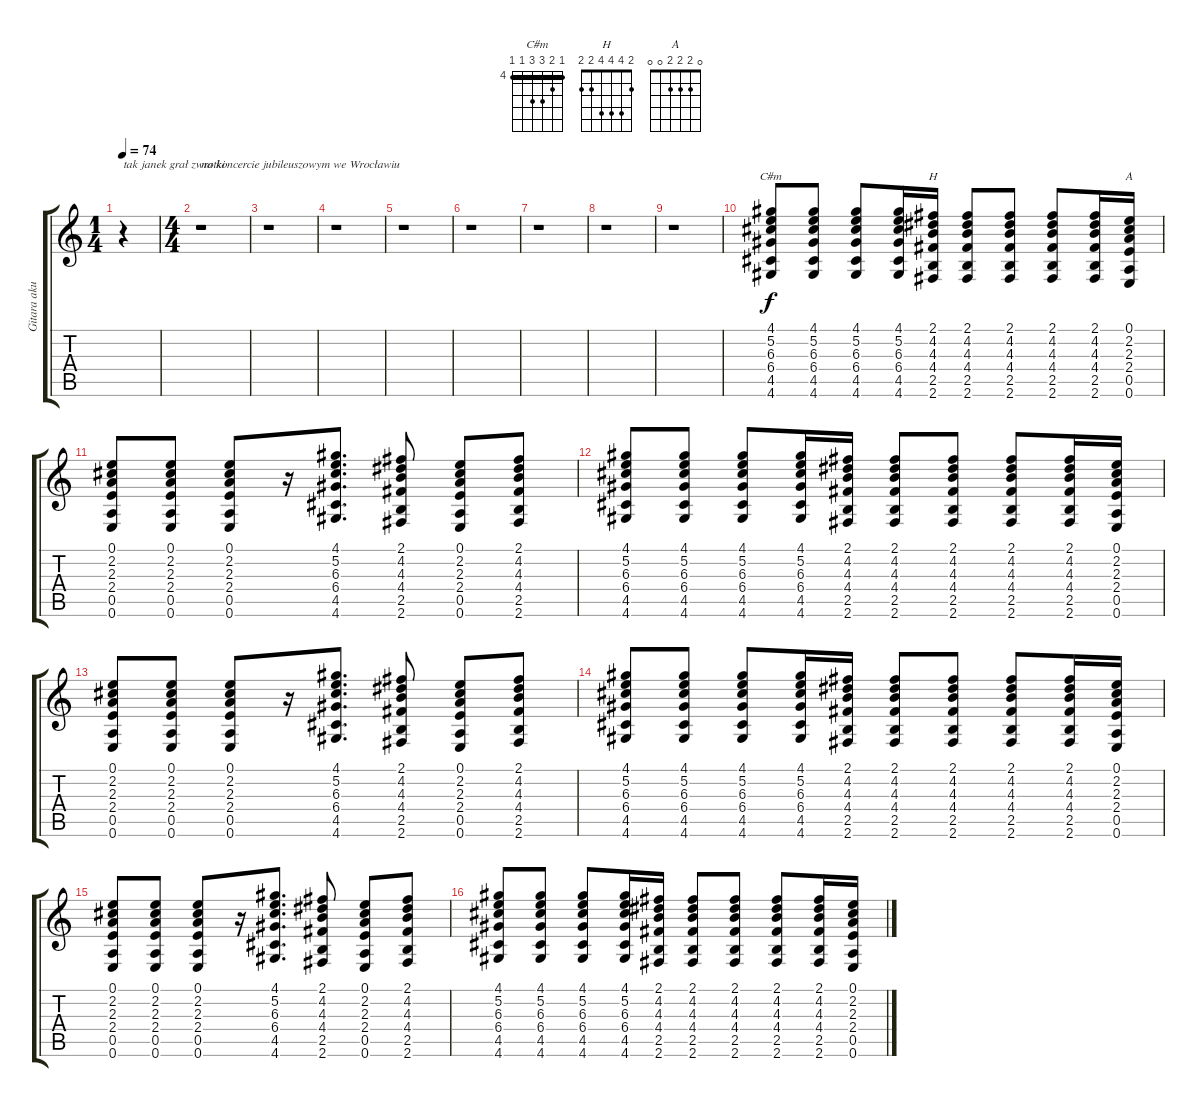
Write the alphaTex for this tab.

\track ("Gitara akustyczna" "Gitara aku") {instrument acousticguitarsteel}
\staff {score tabs}
\tuning (E4 B3 G3 D3 A2 E2) {hide}
\chord ("C#m" 4 5 6 6 4 4) {firstfret 4 barre 4}
\chord ("H" 2 4 4 4 2 2)
\chord ("A" 0 2 2 2 0 0)
\ts (1 4)
\tempo 74
\clef g2
\ks c
r.4{txt "tak janek grał zwrotki" dy f instrument acousticguitarsteel} |
\ts (4 4)
r.1{txt "na koncercie jubileuszowym we Wrocławiu"} |
r.1 |
r.1 |
r.1 |
r.1 |
r.1 |
r.1 |
r.1 |
(4.1 5.2 6.3 6.4 4.5 4.6).8{ch "C#m"} (4.1 5.2 6.3 6.4 4.5 4.6).8 (4.1 5.2 6.3 6.4 4.5 4.6).8 (4.1 5.2 6.3 6.4 4.5 4.6).16 (2.1 4.2 4.3 4.4 2.5 2.6).16{ch "H"} (2.1 4.2 4.3 4.4 2.5 2.6).8 (2.1 4.2 4.3 4.4 2.5 2.6).8 (2.1 4.2 4.3 4.4 2.5 2.6).8 (2.1 4.2 4.3 4.4 2.5 2.6).16 (0.1 2.2 2.3 2.4 0.5 0.6).16{ch "A"} |
(0.1 2.2 2.3 2.4 0.5 0.6).8 (0.1 2.2 2.3 2.4 0.5 0.6).8 (0.1 2.2 2.3 2.4 0.5 0.6).8 r.16 (4.1 5.2 6.3 6.4 4.5 4.6).8{d} (2.1 4.2 4.3 4.4 2.5 2.6).8 (0.1 2.2 2.3 2.4 0.5 0.6).8 (2.1 4.2 4.3 4.4 2.5 2.6).8 |
(4.1 5.2 6.3 6.4 4.5 4.6).8 (4.1 5.2 6.3 6.4 4.5 4.6).8 (4.1 5.2 6.3 6.4 4.5 4.6).8 (4.1 5.2 6.3 6.4 4.5 4.6).16 (2.1 4.2 4.3 4.4 2.5 2.6).16 (2.1 4.2 4.3 4.4 2.5 2.6).8 (2.1 4.2 4.3 4.4 2.5 2.6).8 (2.1 4.2 4.3 4.4 2.5 2.6).8 (2.1 4.2 4.3 4.4 2.5 2.6).16 (0.1 2.2 2.3 2.4 0.5 0.6).16 |
(0.1 2.2 2.3 2.4 0.5 0.6).8 (0.1 2.2 2.3 2.4 0.5 0.6).8 (0.1 2.2 2.3 2.4 0.5 0.6).8 r.16 (4.1 5.2 6.3 6.4 4.5 4.6).8{d} (2.1 4.2 4.3 4.4 2.5 2.6).8 (0.1 2.2 2.3 2.4 0.5 0.6).8 (2.1 4.2 4.3 4.4 2.5 2.6).8 |
(4.1 5.2 6.3 6.4 4.5 4.6).8 (4.1 5.2 6.3 6.4 4.5 4.6).8 (4.1 5.2 6.3 6.4 4.5 4.6).8 (4.1 5.2 6.3 6.4 4.5 4.6).16 (2.1 4.2 4.3 4.4 2.5 2.6).16 (2.1 4.2 4.3 4.4 2.5 2.6).8 (2.1 4.2 4.3 4.4 2.5 2.6).8 (2.1 4.2 4.3 4.4 2.5 2.6).8 (2.1 4.2 4.3 4.4 2.5 2.6).16 (0.1 2.2 2.3 2.4 0.5 0.6).16 |
(0.1 2.2 2.3 2.4 0.5 0.6).8 (0.1 2.2 2.3 2.4 0.5 0.6).8 (0.1 2.2 2.3 2.4 0.5 0.6).8 r.16 (4.1 5.2 6.3 6.4 4.5 4.6).8{d} (2.1 4.2 4.3 4.4 2.5 2.6).8 (0.1 2.2 2.3 2.4 0.5 0.6).8 (2.1 4.2 4.3 4.4 2.5 2.6).8 |
(4.1 5.2 6.3 6.4 4.5 4.6).8 (4.1 5.2 6.3 6.4 4.5 4.6).8 (4.1 5.2 6.3 6.4 4.5 4.6).8 (4.1 5.2 6.3 6.4 4.5 4.6).16 (2.1 4.2 4.3 4.4 2.5 2.6).16 (2.1 4.2 4.3 4.4 2.5 2.6).8 (2.1 4.2 4.3 4.4 2.5 2.6).8 (2.1 4.2 4.3 4.4 2.5 2.6).8 (2.1 4.2 4.3 4.4 2.5 2.6).16 (0.1 2.2 2.3 2.4 0.5 0.6).16
